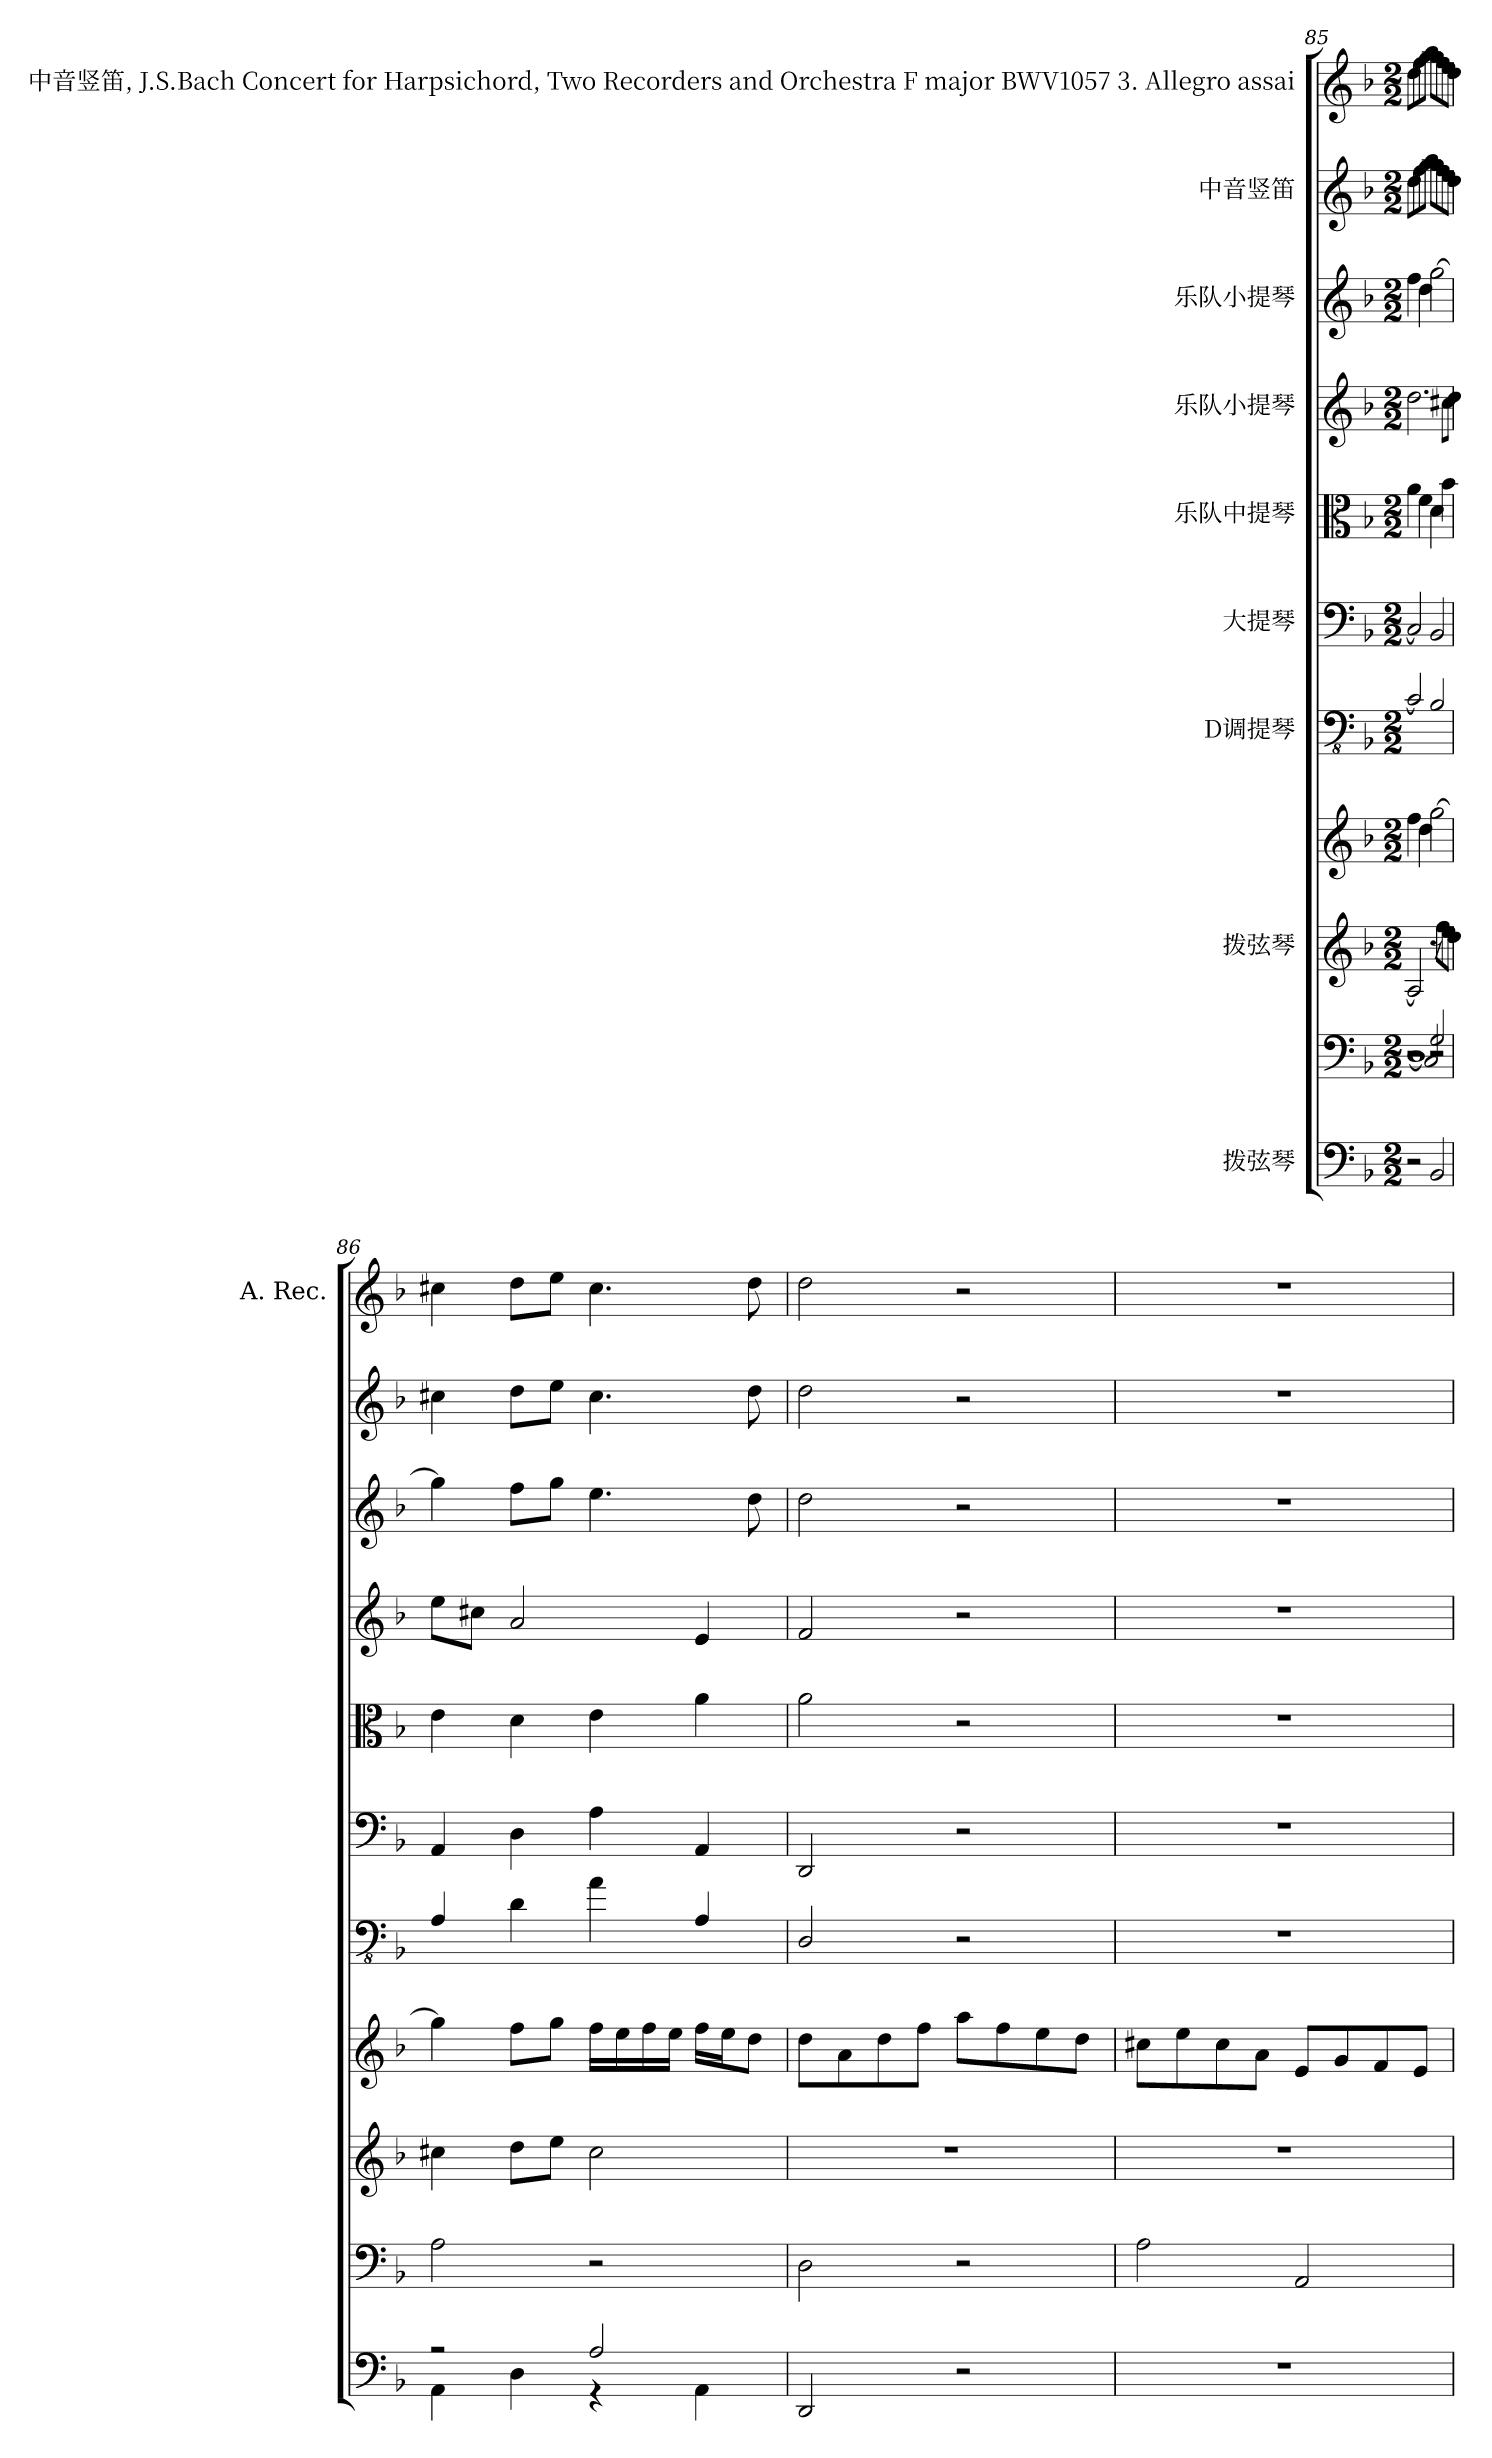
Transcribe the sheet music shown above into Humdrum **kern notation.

**kern	**kern	**kern	**kern	**kern	**kern	**kern	**kern	**kern	**kern	**kern
*part9	*part9	*part8	*part8	*part7	*part6	*part5	*part4	*part3	*part2	*part1
*staff11	*staff10	*staff9	*staff8	*staff7	*staff6	*staff5	*staff4	*staff3	*staff2	*staff1
*I"拨弦琴	*	*I"拨弦琴	*	*I"D调提琴	*I"大提琴	*I"乐队中提琴	*I"乐队小提琴	*I"乐队小提琴	*I"中音竖笛	*I"中音竖笛, J.S.Bach Concert for Harpsichord, Two Recorders and Orchestra F major BWV1057 3. Allegro assai
*	*	*	*	*	*	*	*	*	*	*I'A. Rec.
!!LO:PB:g=z
*clefF4	*clefF4	*clefG2	*clefG2	*clefFv4	*clefF4	*clefC3	*clefG2	*clefG2	*clefG2	*clefG2
*	*	*	*	*ITrd7c12	*	*	*	*	*	*
*k[b-]	*k[b-]	*k[b-]	*k[b-]	*k[b-]	*k[b-]	*k[b-]	*k[b-]	*k[b-]	*k[b-]	*k[b-]
*M2/2	*M2/2	*M2/2	*M2/2	*M2/2	*M2/2	*M2/2	*M2/2	*M2/2	*M2/2	*M2/2
=85	=85	=85	=85	=85	=85	=85	=85	=85	=85	=85
*	*^	*	*	*	*	*	*	*	*	*
*	*	*^	*	*	*	*	*	*	*	*	*
2r	2r	1D	2C/]	2A/]	4ff\	2CC/]	2C/]	4a\	2.dd\	4ff\	8dd\L	8dd\L
.	.	.	.	.	.	.	.	.	.	.	8ff\	8ff\
.	.	.	.	.	4dd\	.	.	4f\	.	4dd\	8gg\	8gg\
.	.	.	.	.	.	.	.	.	.	.	8aa\J	8aa\J
2BB-/	2G/	.	2r	8r	[2gg\	2BBB-/	2BB-/	4d\	.	[2gg\	8gg\L	8gg\L
.	.	.	.	8ff\L	.	.	.	.	.	.	8ff\	8ff\
.	.	.	.	8ee\	.	.	.	4b-\	8cc#X\L	.	8ee\	8ee\
.	.	.	.	8dd\J	.	.	.	.	8dd\J	.	8dd\J	8dd\J
*	*v	*v	*v	*	*	*	*	*	*	*	*	*
=86	=86	=86	=86	=86	=86	=86	=86	=86	=86	=86
*^	*	*	*	*	*	*	*	*	*	*
2r	4AA\	2A\	4cc#X\	4gg\]	4AAA/	4AA/	4e\	8ee\L	4gg\]	4cc#X\	4cc#X\
.	.	.	.	.	.	.	.	8cc#X\J	.	.	.
.	4D\	.	8dd\L	8ff\L	4DD\	4D\	4d\	2a/	8ff\L	8dd\L	8dd\L
.	.	.	8ee\J	8gg\J	.	.	.	.	8gg\J	8ee\J	8ee\J
2A/	4r	2r	2cc#\	16ff\LL	4AA\	4A\	4e\	.	4.ee\	4.cc#\	4.cc#\
.	.	.	.	16ee\	.	.	.	.	.	.	.
.	.	.	.	16ff\	.	.	.	.	.	.	.
.	.	.	.	16ee\JJ	.	.	.	.	.	.	.
.	4AA\	.	.	16ff\LL	4AAA/	4AA/	4a\	4e/	.	.	.
.	.	.	.	16ee\J	.	.	.	.	.	.	.
.	.	.	.	8dd\J	.	.	.	.	8dd\	8dd\	8dd\
*v	*v	*	*	*	*	*	*	*	*	*	*
=87	=87	=87	=87	=87	=87	=87	=87	=87	=87	=87
2DD/	2D\	1r	8dd\L	2DDD/	2DD/	2a\	2f/	2dd\	2dd\	2dd\
.	.	.	8a\	.	.	.	.	.	.	.
.	.	.	8dd\	.	.	.	.	.	.	.
.	.	.	8ff\J	.	.	.	.	.	.	.
2r	2r	.	8aa\L	2r	2r	2r	2r	2r	2r	2r
.	.	.	8ff\	.	.	.	.	.	.	.
.	.	.	8ee\	.	.	.	.	.	.	.
.	.	.	8dd\J	.	.	.	.	.	.	.
=88	=88	=88	=88	=88	=88	=88	=88	=88	=88	=88
1r	2A\	1r	8cc#X\L	1r	1r	1r	1r	1r	1r	1r
.	.	.	8ee\	.	.	.	.	.	.	.
.	.	.	8cc#\	.	.	.	.	.	.	.
.	.	.	8a\J	.	.	.	.	.	.	.
.	2AA/	.	8e/L	.	.	.	.	.	.	.
.	.	.	8g/	.	.	.	.	.	.	.
.	.	.	8f/	.	.	.	.	.	.	.
.	.	.	8e/J	.	.	.	.	.	.	.
=	=	=	=	=	=	=	=	=	=	=
*-	*-	*-	*-	*-	*-	*-	*-	*-	*-	*-
